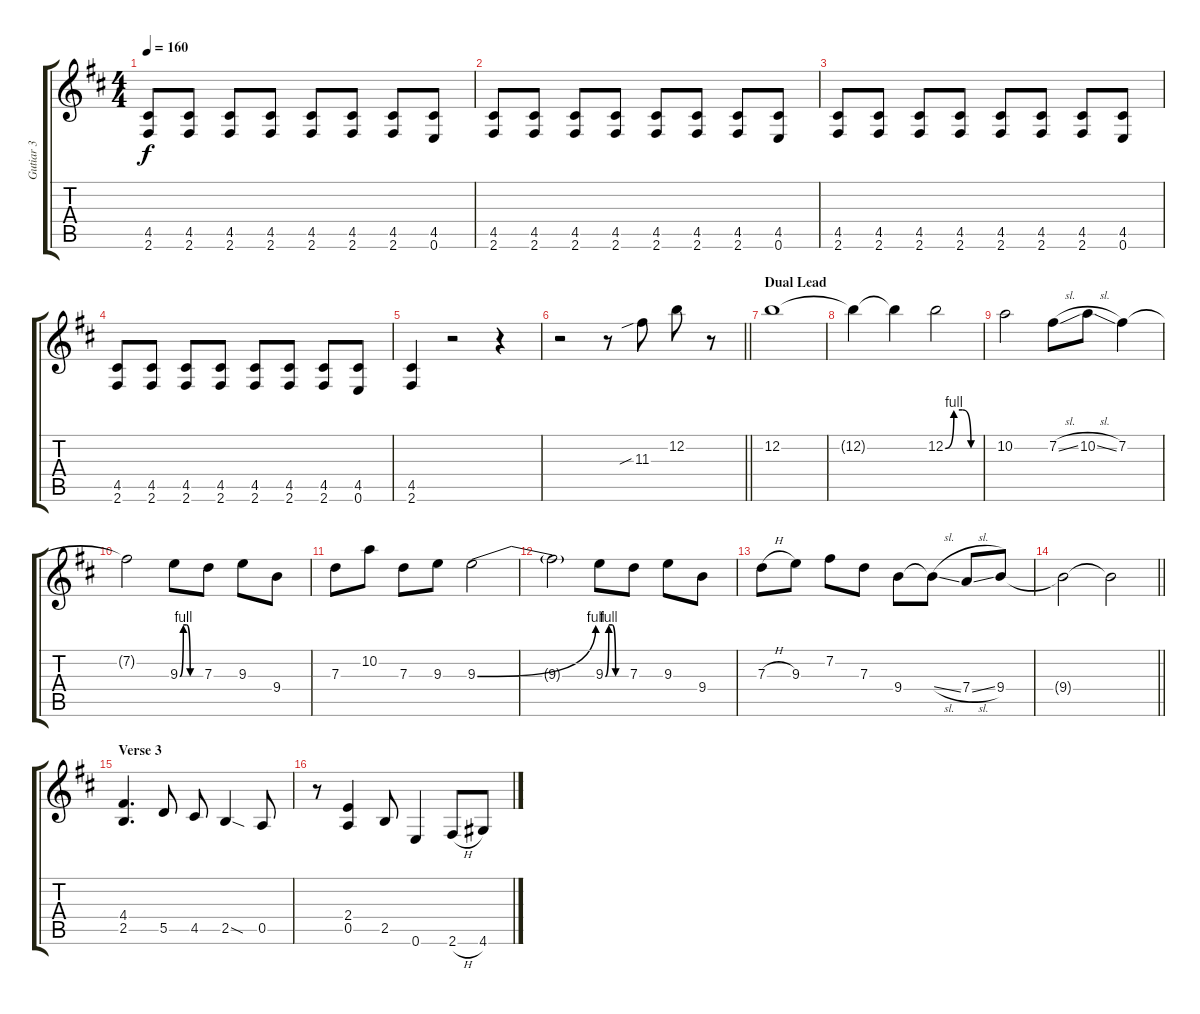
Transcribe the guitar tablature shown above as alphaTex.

\track ("Gutiar 3" "Gutiar 3") {instrument distortionguitar}
\staff {score tabs}
\tuning (E4 B3 G3 D3 A2 E2) {hide}
\ts (4 4)
\tempo 160
\clef g2
\ks d
(4.5 2.6).8{dy f} (4.5 2.6).8 (4.5 2.6).8 (4.5 2.6).8 (4.5 2.6).8 (4.5 2.6).8 (4.5 2.6).8 (4.5 0.6).8 |
(4.5 2.6).8 (4.5 2.6).8 (4.5 2.6).8 (4.5 2.6).8 (4.5 2.6).8 (4.5 2.6).8 (4.5 2.6).8 (4.5 0.6).8 |
(4.5 2.6).8 (4.5 2.6).8 (4.5 2.6).8 (4.5 2.6).8 (4.5 2.6).8 (4.5 2.6).8 (4.5 2.6).8 (4.5 0.6).8 |
(4.5 2.6).8 (4.5 2.6).8 (4.5 2.6).8 (4.5 2.6).8 (4.5 2.6).8 (4.5 2.6).8 (4.5 2.6).8 (4.5 0.6).8 |
(4.5 2.6).4 r.2 r.4 |
\barLineRight lightlight
r.2{volume 10} r.8 11.3{sib}.8 12.2.8 r.8 |
\section ("" "Dual Lead")
12.2.1 |
12.2{t}.4 12.2{t}.4 12.2{be (custom 0 0 15 4 30 4 45 0 60 0)}.2 |
10.2.2 7.2{sl}.8 10.2{sl}.8 7.2.4 |
7.2{t}.2 9.3{be (custom 0 0 10 4 20 4 30 0 60 0)}.8 7.3.8 9.3.8 9.4.8 |
7.3.8 10.2.8 7.3.8 9.3.8 9.3{be (bend 0 0 60 4)}.2 |
9.3{t}.2 9.3{be (custom 0 0 10 4 20 4 30 0 60 0)}.8 7.3.8 9.3.8 9.4.8 |
7.3{h}.8 9.3.8 7.2.8 7.3.8 9.4.8 9.4{sl t}.8 7.4{sl}.8 9.4.8 |
\barLineRight lightlight
9.4{t}.2 9.4{t}.2 |
\section ("" "Verse 3")
(4.4 2.5).4{d volume 7} 5.5.8 4.5.8 2.5{sod}.4 0.5.8 |
r.8 (2.4 0.5).4 2.5.8 0.6.4 2.6{h}.8 4.6.8
